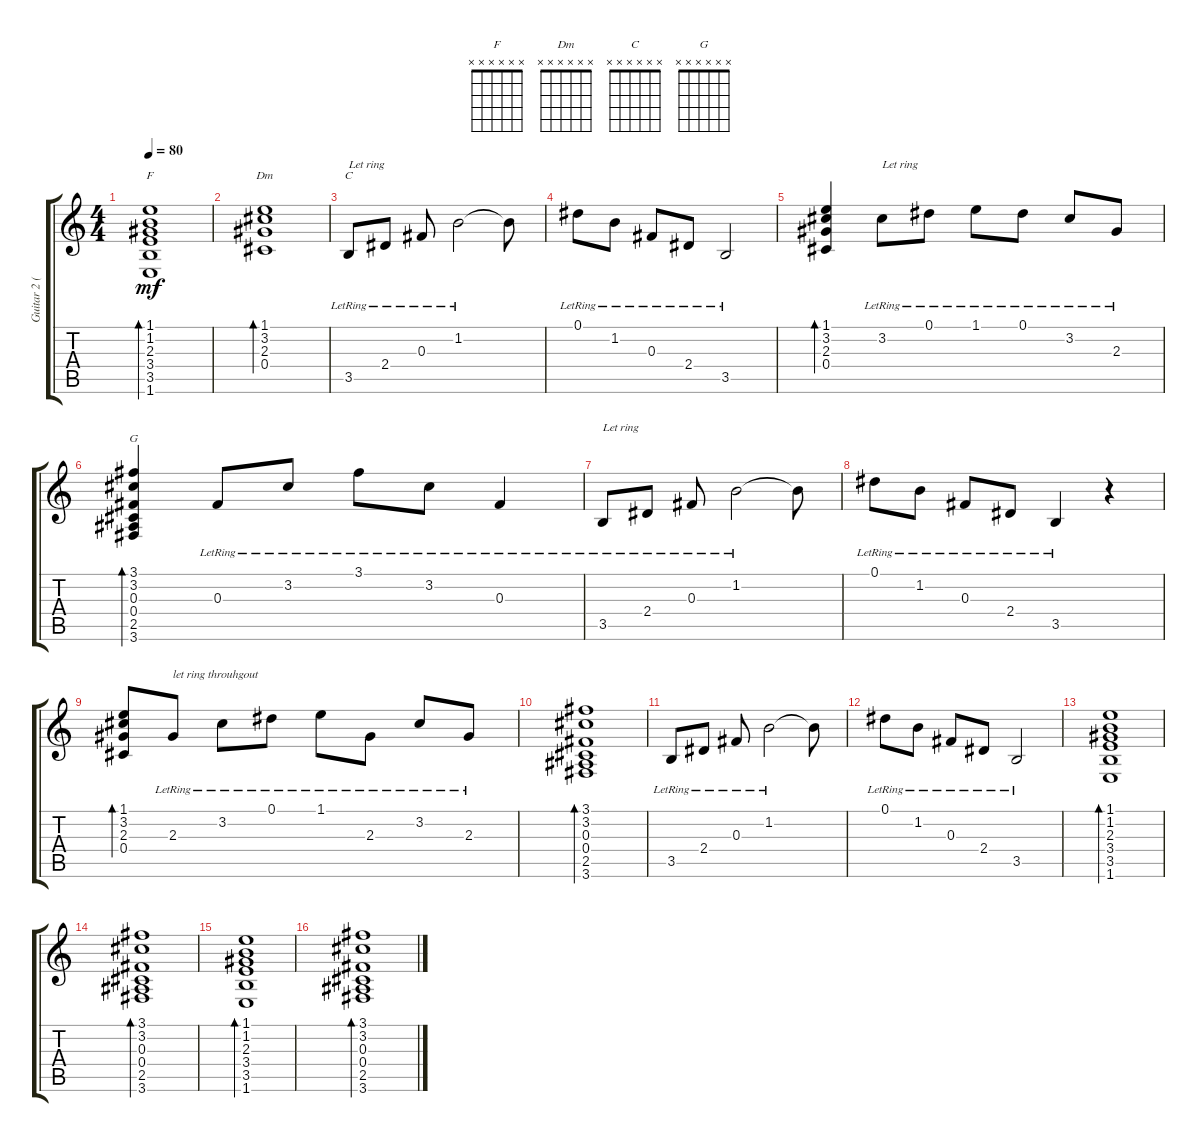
\track ("Guitar 2 (Izzy)" "Guitar 2 (") {instrument electricguitarjazz}
\staff {score tabs}
\tuning (Eb4 Bb3 Gb3 Db3 Ab2 Eb2) {hide}
\chord ("F" x x x x x x)
\chord ("Dm" x x x x x x)
\chord ("C" x x x x x x)
\chord ("G" x x x x x x)
\ts (4 4)
\tempo 80
\clef g2
\ks c
(1.1 1.2 2.3 3.4 3.5 1.6).1{bd 60 ch "F" dy mf} |
(1.1 3.2 2.3 0.4).1{bd 60 ch "Dm"} |
3.5{lr}.8{ch "C" txt "Let ring"} 2.4{lr}.8 0.3{lr}.8 1.2{lr}.2 1.2{t}.8 |
0.1{lr}.8 1.2{lr}.8 0.3{lr}.8 2.4{lr}.8 3.5{lr}.2 |
(1.1 3.2 2.3 0.4).4{bd 60} 3.2{lr}.8{txt "Let ring"} 0.1{lr}.8 1.1{lr}.8 0.1{lr}.8 3.2{lr}.8 2.3{lr}.8 |
(3.1 3.2 0.3 0.4 2.5 3.6).4{bd 60 ch "G"} 0.3{lr}.8 3.2{lr}.8 3.1{lr}.8 3.2{lr}.8 0.3{lr}.4 |
3.5{lr}.8{txt "Let ring"} 2.4{lr}.8 0.3{lr}.8 1.2{lr}.2 1.2{t}.8 |
0.1{lr}.8 1.2{lr}.8 0.3{lr}.8 2.4{lr}.8 3.5{lr}.4 r.4 |
(1.1 3.2 2.3 0.4).8{bd 60} 2.3{lr}.8{txt "let ring throuhgout"} 3.2{lr}.8 0.1{lr}.8 1.1{lr}.8 2.3{lr}.8 3.2{lr}.8 2.3{lr}.8 |
(3.1 3.2 0.3 0.4 2.5 3.6).1{bd 60} |
3.5{lr}.8 2.4{lr}.8 0.3{lr}.8 1.2{lr}.2 1.2{t}.8 |
0.1{lr}.8 1.2{lr}.8 0.3{lr}.8 2.4{lr}.8 3.5{lr}.2 |
(1.1 1.2 2.3 3.4 3.5 1.6).1{bd 60} |
(3.1 3.2 0.3 0.4 2.5 3.6).1{bd 60} |
(1.1 1.2 2.3 3.4 3.5 1.6).1{bd 60} |
(3.1 3.2 0.3 0.4 2.5 3.6).1{bd 60}
